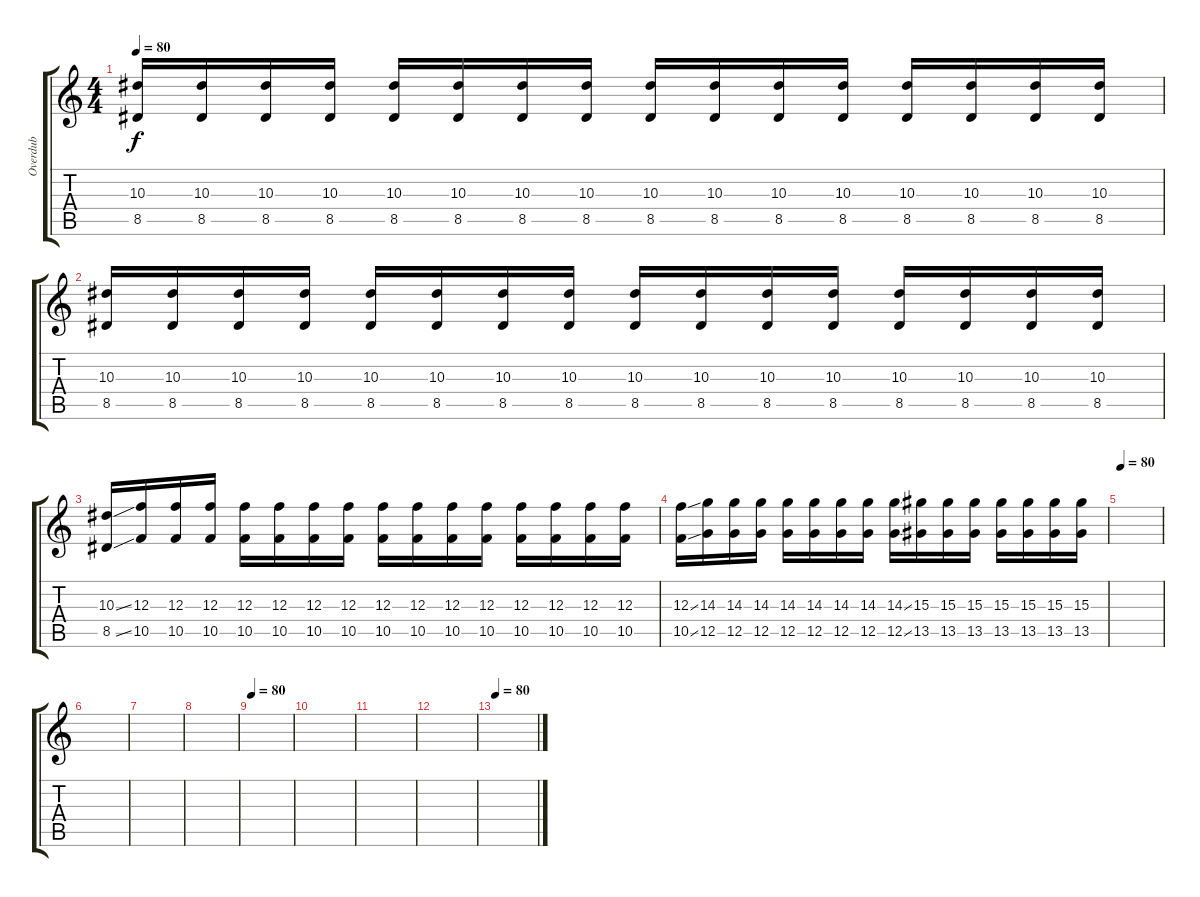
\track ("Overdub" "Overdub") {instrument overdrivenguitar}
\staff {score tabs}
\tuning (D4 A3 F3 C3 G2 C2) {hide}
\ts (4 4)
\tempo 80
\clef g2
\ks c
(10.3 8.5).16{dy f} (10.3 8.5).16 (10.3 8.5).16 (10.3 8.5).16 (10.3 8.5).16 (10.3 8.5).16 (10.3 8.5).16 (10.3 8.5).16 (10.3 8.5).16 (10.3 8.5).16 (10.3 8.5).16 (10.3 8.5).16 (10.3 8.5).16 (10.3 8.5).16 (10.3 8.5).16 (10.3 8.5).16 |
(10.3 8.5).16 (10.3 8.5).16 (10.3 8.5).16 (10.3 8.5).16 (10.3 8.5).16 (10.3 8.5).16 (10.3 8.5).16 (10.3 8.5).16 (10.3 8.5).16 (10.3 8.5).16 (10.3 8.5).16 (10.3 8.5).16 (10.3 8.5).16 (10.3 8.5).16 (10.3 8.5).16 (10.3 8.5).16 |
(10.3{ss} 8.5{ss}).16 (12.3 10.5).16 (12.3 10.5).16 (12.3 10.5).16 (12.3 10.5).16 (12.3 10.5).16 (12.3 10.5).16 (12.3 10.5).16 (12.3 10.5).16 (12.3 10.5).16 (12.3 10.5).16 (12.3 10.5).16 (12.3 10.5).16 (12.3 10.5).16 (12.3 10.5).16 (12.3 10.5).16 |
(12.3{ss} 10.5{ss}).16 (14.3 12.5).16 (14.3 12.5).16 (14.3 12.5).16 (14.3 12.5).16 (14.3 12.5).16 (14.3 12.5).16 (14.3 12.5).16 (14.3{ss} 12.5{ss}).16 (15.3 13.5).16 (15.3 13.5).16 (15.3 13.5).16 (15.3 13.5).16 (15.3 13.5).16 (15.3 13.5).16 (15.3 13.5).16 |
\tempo 80
|
|
|
|
\tempo 80
|
|
|
|
\tempo 80
